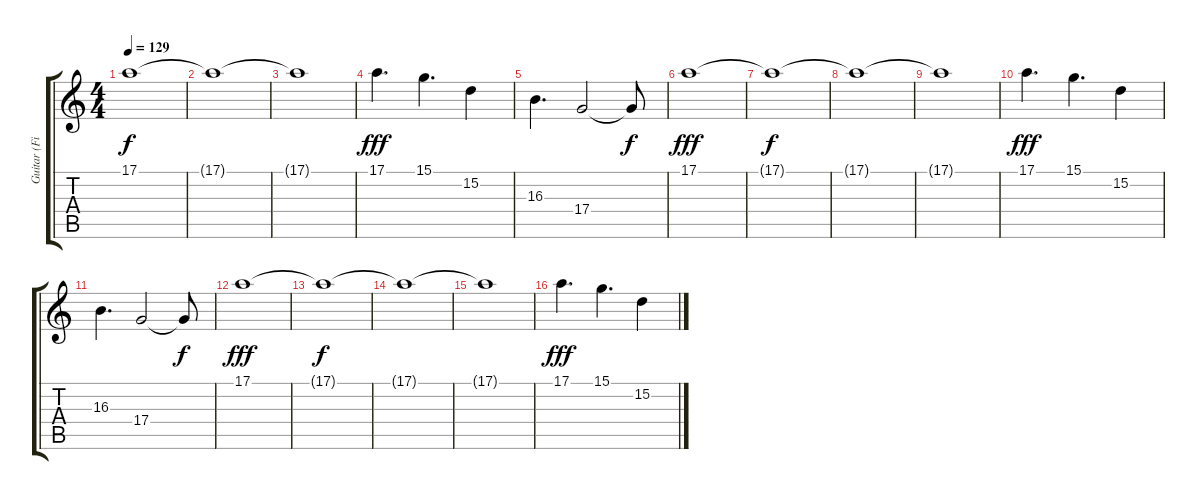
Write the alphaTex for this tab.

\track ("Guitar (Fill)" "Guitar (Fi") {instrument lead2sawtooth}
\staff {score tabs}
\tuning (E4 B3 G3 D3 A2 E2) {hide}
\ts (4 4)
\tempo 129
\clef g2
\ks c
17.1{t}.1{dy f} |
17.1{t}.1 |
17.1{t}.1 |
17.1.4{d dy fff} 15.1.4{d} 15.2.4 |
16.3.4{d} 17.4.2 17.4{t}.8{dy f volume 2} |
17.1.1{dy fff volume 5} |
17.1{t}.1{dy f} |
17.1{t}.1 |
17.1{t}.1 |
17.1.4{d dy fff} 15.1.4{d} 15.2.4 |
16.3.4{d} 17.4.2 17.4{t}.8{dy f} |
17.1.1{dy fff} |
17.1{t}.1{dy f} |
17.1{t}.1 |
17.1{t}.1 |
17.1.4{d dy fff} 15.1.4{d} 15.2.4
